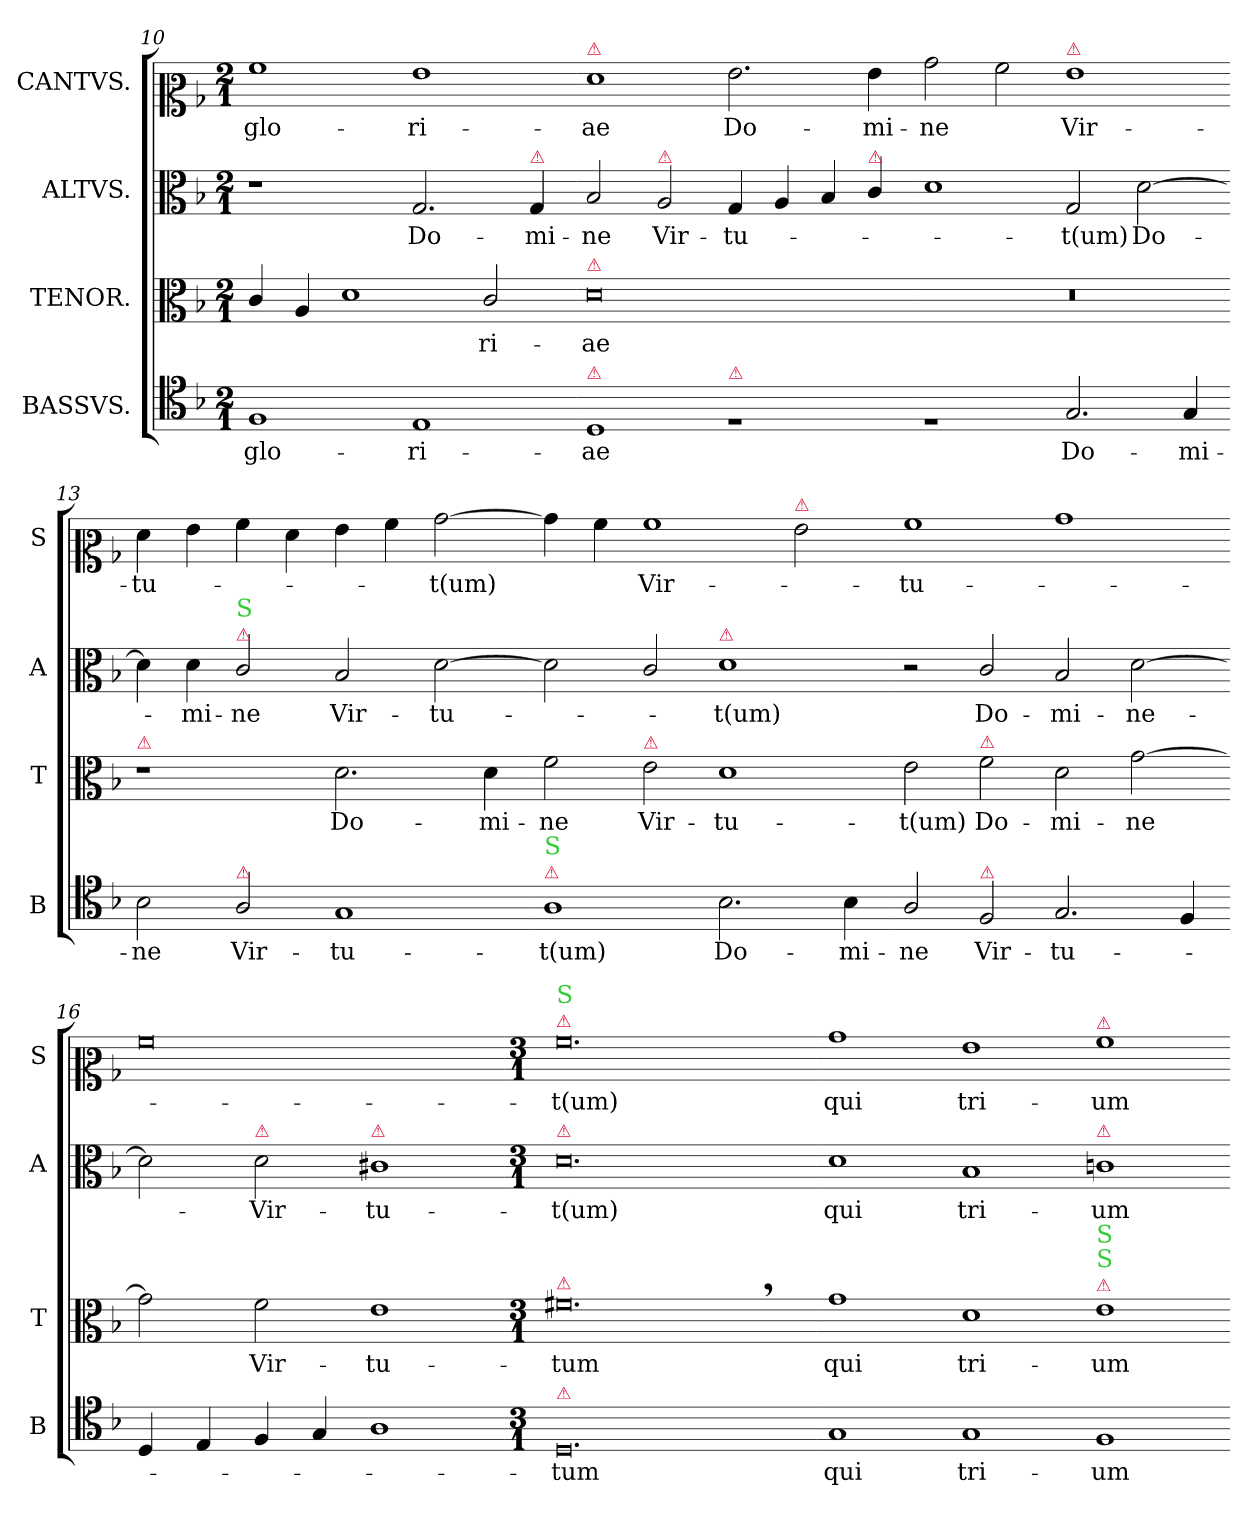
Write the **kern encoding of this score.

**kern	**text	**kern	**text	**kern	**text	**kern	**text
*part4	*part4	*part3	*part3	*part2	*part2	*part1	*part1
*staff4	*staff4	*staff3	*staff3	*staff2	*staff2	*staff1	*staff1
*I"BASSVS.	*	*I"TENOR.	*	*I"ALTVS.	*	*I"CANTVS.	*
*I'B	*	*I'T	*	*I'A	*	*I'S	*
*clefC4	*	*clefC3	*	*clefC3	*	*clefC2	*
*k[b-]	*	*k[b-]	*	*k[b-]	*	*k[b-]	*
*F:	*	*F:	*	*F:	*	*F:	*
*M2/1	*	*M2/1	*	*M2/1	*	*M2/1	*
=10	=10	=10	=10	=10	=10	=10	=10
!	!	!	!	!	!	!	!LO:LY:i
1F	glo-	4c/	.	1r	.	1a	glo-
.	.	4A/	.	.	.	.	.
.	.	1d	.	.	.	.	.
!	!	!	!	!	!	!	!LO:LY:i
1E	-ri-	.	.	2.G/	Do-	1g	-ri-
.	.	2c/	-ri-	.	.	.	.
!	!	!	!	!LO:TX:a:color=crimson:t=⚠	!	!	!
.	.	.	.	4G/	-mi-	.	.
=11-	=11-	=11-	=11-	=11-	=11-	=11-	=11-
!	!	!	!	!	!	!LO:TX:a:color=crimson:t=⚠	!
!	!	!LO:TX:a:color=crimson:t=⚠	!	!	!	!	!
!LO:TX:a:color=crimson:t=⚠	!	!	!	!	!	!	!
!	!	!	!	!	!	!	!LO:LY:i
1D	-ae	0d	-ae	2B-/	-ne	1f	-ae
!	!	!	!	!LO:TX:a:color=crimson:t=⚠	!	!	!
.	.	.	.	2A/	Vir-	.	.
!LO:TX:a:color=crimson:t=⚠	!	!	!	!	!	!	!
1rF	.	.	.	4G/	-tu-	2.g\	Do-
.	.	.	.	4A/	.	.	.
.	.	.	.	4B-/	.	.	.
!	!	!	!	!LO:TX:a:color=crimson:t=⚠	!	!	!
.	.	.	.	4c/	.	4g\	-mi-
=12-	=12-	=12-	=12-	=12-	=12-	=12-	=12-
1rF	.	0r	.	1d	.	2b-\	-ne
.	.	.	.	.	.	2a\	.
!	!	!	!	!	!	!LO:TX:a:color=crimson:t=⚠	!
2.G/	Do-	.	.	2G/	-t(um)	1g	Vir-
!	!	!	!	!	!LO:LY:i	!	!
.	.	.	.	[2d\	Do-	.	.
4G/	-mi-	.	.	.	.	.	.
=13-	=13-	=13-	=13-	=13-	=13-	=13-	=13-
!	!	!LO:TX:a:color=crimson:t=⚠	!	!	!	!	!
2B-\	-ne	1r	.	4d\]	.	4f\	-tu-
!	!	!	!	!	!LO:LY:i	!	!
.	.	.	.	4d\	-mi-	4g\	.
!	!	!	!	!LO:TX:a:color=crimson:t=⚠	!	!	!
!	!	!	!	!LO:TX:a:color=limegreen:t=S	!	!	!
!LO:TX:a:color=crimson:t=⚠	!	!	!	!	!	!	!
!	!	!	!	!	!LO:LY:i	!	!
2A/	Vir-	.	.	2c/	-ne	4a\	.
.	.	.	.	.	.	4f\	.
!	!	!	!	!	!LO:LY:i	!	!
1G	-tu-	2.d\	Do-	2B-/	Vir-	4g\	.
.	.	.	.	.	.	4a\	.
!	!	!	!	!	!LO:LY:i	!	!
.	.	.	.	[2d\	-tu-	[2b-\	-t(um)
.	.	4d\	-mi-	.	.	.	.
=14-	=14-	=14-	=14-	=14-	=14-	=14-	=14-
!LO:TX:a:color=crimson:t=⚠	!	!	!	!	!	!	!
!LO:TX:a:color=limegreen:t=S	!	!	!	!	!	!	!
1A	-t(um)	2f\	-ne	2d\]	.	4b-\]	.
.	.	.	.	.	.	4a\	.
!	!	!LO:TX:a:color=crimson:t=⚠	!	!	!	!	!
!	!	!	!	!	!	!	!LO:LY:i
.	.	2e\	Vir-	2c/	.	1a	Vir-
!	!	!	!	!LO:TX:a:color=crimson:t=⚠	!	!	!
!	!	!	!	!	!LO:LY:i	!	!
2.B-\	Do-	1d	-tu-	1d	-t(um)	.	.
!	!	!	!	!	!	!LO:TX:a:color=crimson:t=⚠	!
.	.	.	.	.	.	2g\	.
4B-\	-mi-	.	.	.	.	.	.
=15-	=15-	=15-	=15-	=15-	=15-	=15-	=15-
!	!	!	!	!	!	!	!LO:LY:i
2A/	-ne	2e\	-t(um)	2r	.	1a	-tu-
!	!	!LO:TX:a:color=crimson:t=⚠	!	!	!	!	!
!LO:TX:a:color=crimson:t=⚠	!	!	!	!	!	!	!
!	!	!	!LO:LY:i	!	!	!	!
2F/	Vir-	2f\	Do-	2c/	Do-	.	.
!	!	!	!LO:LY:i	!	!	!	!
2.G/	-tu-	2d\	-mi-	2B-/	-mi-	1b-	.
!	!	!	!LO:LY:i	!	!	!	!
.	.	[2g\	-ne	[2d\	-ne-	.	.
4F/	.	.	.	.	.	.	.
=16-	=16-	=16-	=16-	=16-	=16-	=16-	=16-
4D/	.	2g\]	.	2d\]	.	0a	.
4E/	.	.	.	.	.	.	.
!	!	!	!	!LO:TX:a:color=crimson:t=⚠	!	!	!
!	!	!	!LO:LY:i	!	!	!	!
4F/	.	2f\	Vir-	2d\	-Vir-	.	.
4G/	.	.	.	.	.	.	.
!	!	!	!	!LO:TX:a:color=crimson:t=⚠	!	!	!
!	!	!	!LO:LY:i	!	!	!	!
1A	.	1e	-tu-	1c#X	-tu-	.	.
=17-	=17-	=17-	=17-	=17-	=17-	=17-	=17-
*M3/1	*	*M3/1	*	*M3/1	*	*M3/1	*
!	!	!	!	!	!	!LO:TX:a:color=crimson:t=⚠	!
!	!	!	!	!	!	!LO:TX:a:color=limegreen:t=S	!
!	!	!	!	!LO:TX:a:color=crimson:t=⚠	!	!	!
!	!	!LO:TX:a:color=crimson:t=⚠	!	!	!	!	!
!LO:TX:a:color=crimson:t=⚠	!	!	!	!	!	!	!
!	!	!	!LO:LY:i	!	!	!	!LO:LY:i
0.D	-tum	0.f#X,	-tum	0.d	-t(um)	0.a	-t(um)
=18-	=18-	=18-	=18-	=18-	=18-	=18-	=18-
1G	qui	1g	qui	1d	qui	1b-	qui
1G	tri-	1d	tri-	1B-	tri-	1g	tri-
!	!	!	!	!	!	!LO:TX:a:color=crimson:t=⚠	!
!	!	!	!	!LO:TX:a:color=crimson:t=⚠	!	!	!
!	!	!LO:TX:a:color=crimson:t=⚠	!	!	!	!	!
!	!	!LO:TX:a:color=limegreen:t=S	!	!	!	!	!
!	!	!LO:TX:a:color=limegreen:t=S	!	!	!	!	!
1F	-um-	1e	-um-	1cn	-um-	1a	-um-
=-	=-	=-	=-	=-	=-	=-	=-
*-	*-	*-	*-	*-	*-	*-	*-
